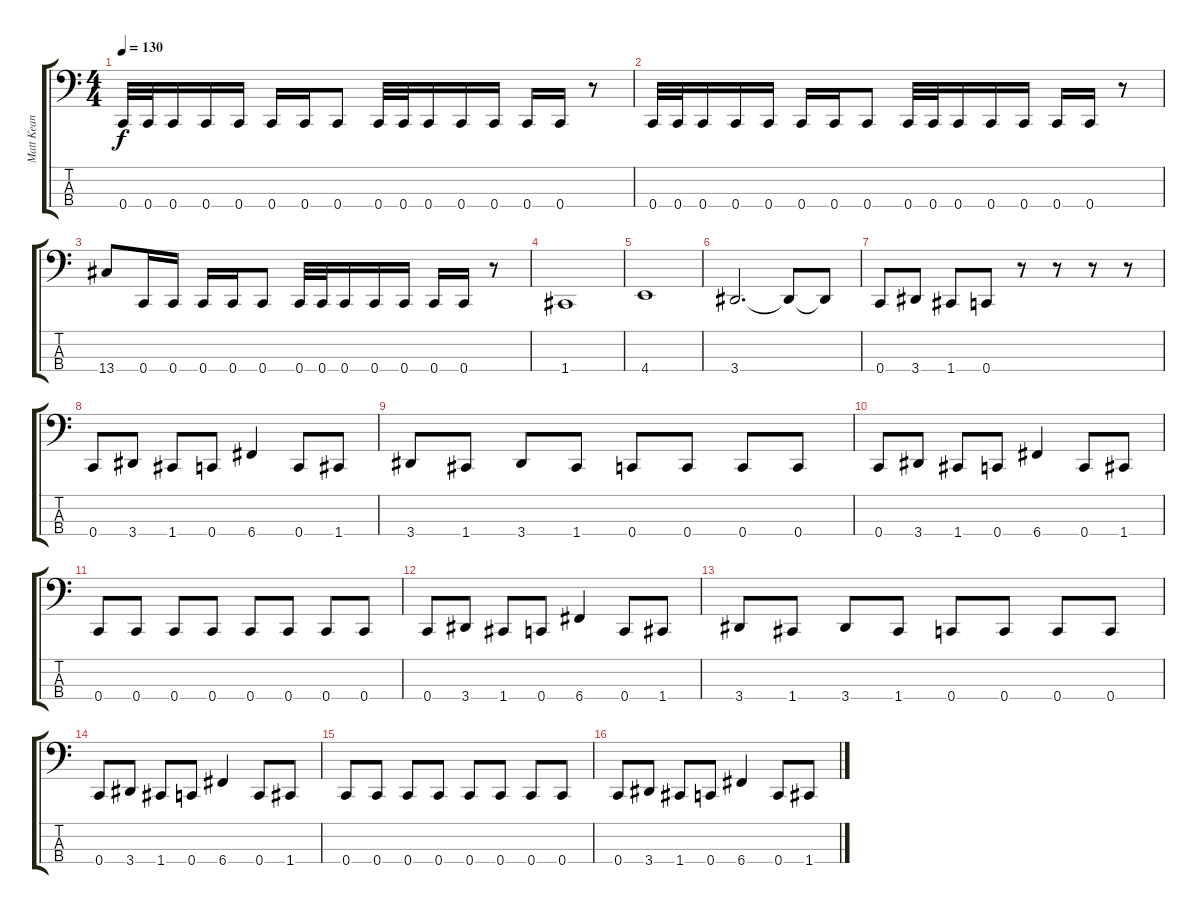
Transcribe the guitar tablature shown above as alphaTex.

\track ("Matt Kean" "Matt Kean") {instrument electricbasspick}
\staff {score tabs}
\tuning (F2 C2 G1 C1) {hide}
\ts (4 4)
\tempo 130
\clef f4
\ks c
0.4.32{dy f} 0.4.32 0.4.16 0.4.16 0.4.16 0.4.16 0.4.16 0.4.8 0.4.32 0.4.32 0.4.16 0.4.16 0.4.16 0.4.16 0.4.16 r.8 |
0.4.32 0.4.32 0.4.16 0.4.16 0.4.16 0.4.16 0.4.16 0.4.8 0.4.32 0.4.32 0.4.16 0.4.16 0.4.16 0.4.16 0.4.16 r.8 |
13.4.8 0.4.16 0.4.16 0.4.16 0.4.16 0.4.8 0.4.32 0.4.32 0.4.16 0.4.16 0.4.16 0.4.16 0.4.16 r.8 |
1.4.1 |
4.4.1 |
3.4.2{d} 3.4{t}.8 3.4{t}.8 |
0.4.8 3.4.8 1.4.8 0.4.8 r.8 r.8 r.8 r.8 |
0.4.8 3.4.8 1.4.8 0.4.8 6.4.4 0.4.8 1.4.8 |
3.4.8 1.4.8 3.4.8 1.4.8 0.4.8 0.4.8 0.4.8 0.4.8 |
0.4.8 3.4.8 1.4.8 0.4.8 6.4.4 0.4.8 1.4.8 |
0.4.8 0.4.8 0.4.8 0.4.8 0.4.8 0.4.8 0.4.8 0.4.8 |
0.4.8 3.4.8 1.4.8 0.4.8 6.4.4 0.4.8 1.4.8 |
3.4.8 1.4.8 3.4.8 1.4.8 0.4.8 0.4.8 0.4.8 0.4.8 |
0.4.8 3.4.8 1.4.8 0.4.8 6.4.4 0.4.8 1.4.8 |
0.4.8 0.4.8 0.4.8 0.4.8 0.4.8 0.4.8 0.4.8 0.4.8 |
0.4.8 3.4.8 1.4.8 0.4.8 6.4.4 0.4.8 1.4.8
